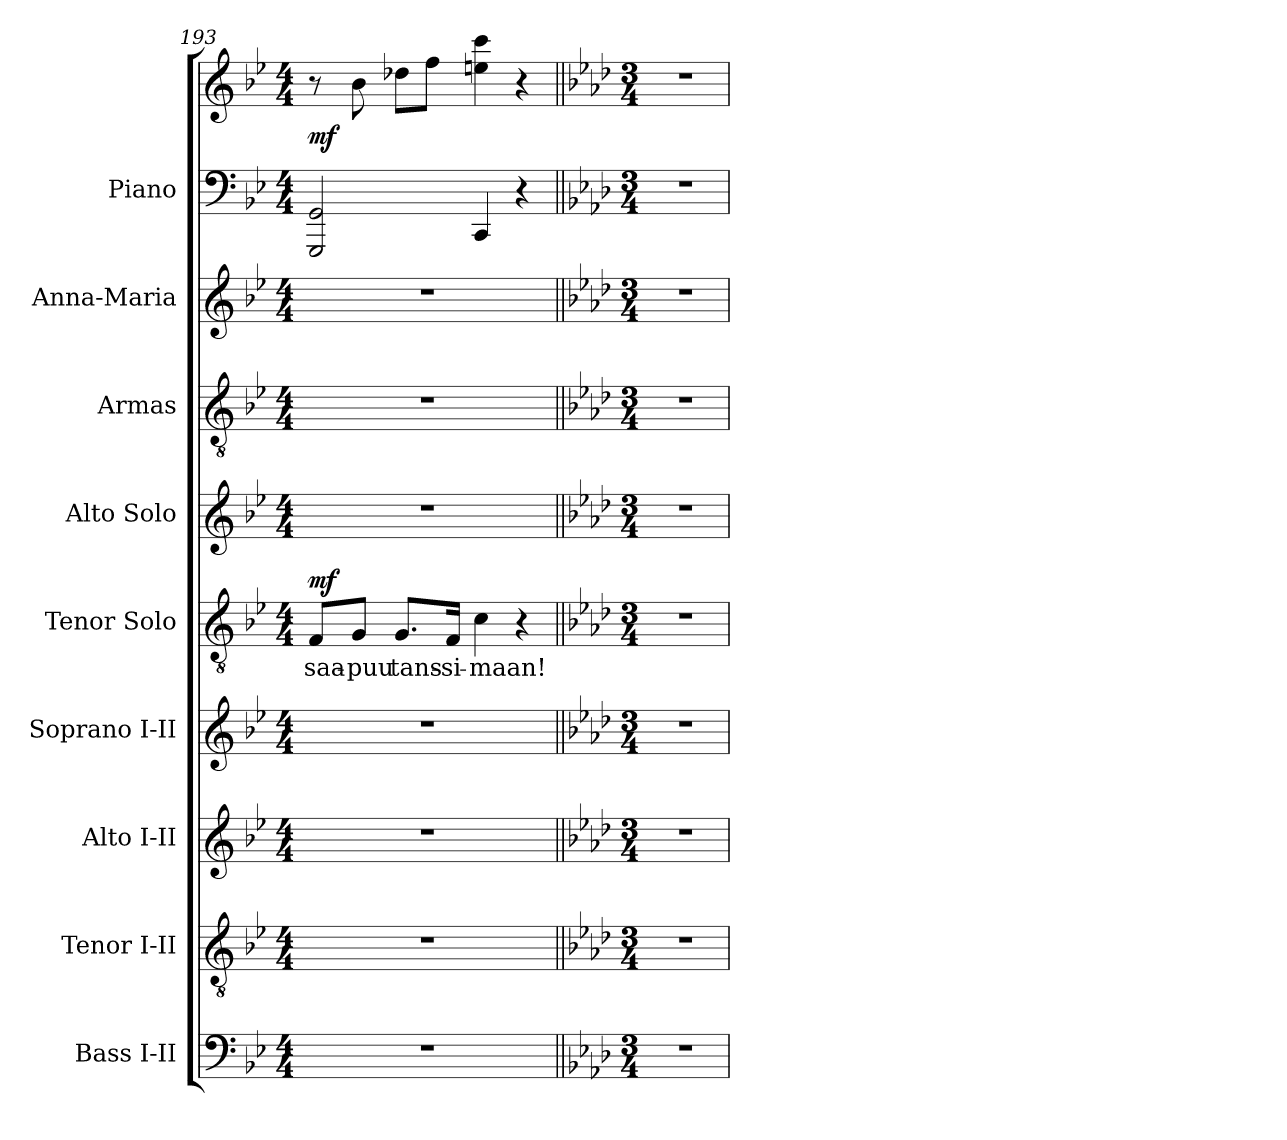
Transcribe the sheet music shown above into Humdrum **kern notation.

**kern	**kern	**kern	**kern	**kern	**text	**dynam	**kern	**kern	**kern	**kern	**kern	**dynam
*part9	*part8	*part7	*part6	*part5	*part5	*part5	*part4	*part3	*part2	*part1	*part1	*part1
*staff10	*staff9	*staff8	*staff7	*staff6	*staff6	*staff6	*staff5	*staff4	*staff3	*staff2	*staff1	*staff1/2
*I"Bass I-II	*I"Tenor I-II	*I"Alto I-II	*I"Soprano I-II	*I"Tenor Solo	*	*	*I"Alto Solo	*I"Armas	*I"Anna-Maria	*I"Piano	*	*
*I'B.	*I'T.	*I'A.	*I'S.	*I'T. Solo	*	*	*I'A. Solo	*I'Armas	*I'A-M	*I'Pno.	*	*
*clefF4	*clefGv2	*clefG2	*clefG2	*clefGv2	*	*	*clefG2	*clefGv2	*clefG2	*clefF4	*clefG2	*
*	*ITrd7c12	*	*	*ITrd7c12	*	*	*	*ITrd7c12	*	*	*	*
*k[b-e-]	*k[b-e-]	*k[b-e-]	*k[b-e-]	*k[b-e-]	*	*	*k[b-e-]	*k[b-e-]	*k[b-e-]	*k[b-e-]	*k[b-e-]	*
*B-:	*B-:	*B-:	*B-:	*B-:	*	*	*B-:	*B-:	*B-:	*B-:	*B-:	*
*M4/4	*M4/4	*M4/4	*M4/4	*M4/4	*	*	*M4/4	*M4/4	*M4/4	*M4/4	*M4/4	*
=193	=193	=193	=193	=193	=193	=193	=193	=193	=193	=193	=193	=193
!	!	!	!	!	!LO:LY:b:color=#000000	!	!	!	!	!	!	!
1r	1r	1r	1r	8FFi/L	saa-	mf	1r	1r	1r	2GGGi/ 2GGi	8r	mf
!	!	!	!	!	!LO:LY:b:color=#000000	!	!	!	!	!	!	!
.	.	.	.	8GGi/J	-puu	.	.	.	.	.	8b-i\	.
!	!	!	!	!	!LO:LY:b:color=#000000	!	!	!	!	!	!	!
.	.	.	.	8.GGi/L	tans-	.	.	.	.	.	8dd-Xi\L	.
.	.	.	.	.	.	.	.	.	.	.	8ffi\J	.
!	!	!	!	!	!LO:LY:b:color=#000000	!	!	!	!	!	!	!
.	.	.	.	16FFi/Jk	-si-	.	.	.	.	.	.	.
!	!	!	!	!	!LO:LY:b:color=#000000	!	!	!	!	!	!	!
.	.	.	.	4Ci\	-maan!	.	.	.	.	4CCi/	4eeni\ 4ccci	.
.	.	.	.	4r	.	.	.	.	.	4r	4r	.
!!LO:PB:g=z
=194||	=194||	=194||	=194||	=194||	=194||	=194||	=194||	=194||	=194||	=194||	=194||	=194||
*k[b-e-a-d-]	*k[b-e-a-d-]	*k[b-e-a-d-]	*k[b-e-a-d-]	*k[b-e-a-d-]	*	*	*k[b-e-a-d-]	*k[b-e-a-d-]	*k[b-e-a-d-]	*k[b-e-a-d-]	*k[b-e-a-d-]	*
*A-:	*A-:	*A-:	*A-:	*A-:	*	*	*A-:	*A-:	*A-:	*A-:	*A-:	*
*M3/4	*M3/4	*M3/4	*M3/4	*M3/4	*	*	*M3/4	*M3/4	*M3/4	*M3/4	*M3/4	*
*	*	*	*	*	*	*	*	*	*	*	*MM92	*
2.r	2.r	2.r	2.r	2.r	.	.	2.r	2.r	2.r	2.r	2.r	.
=	=	=	=	=	=	=	=	=	=	=	=	=
*-	*-	*-	*-	*-	*-	*-	*-	*-	*-	*-	*-	*-
